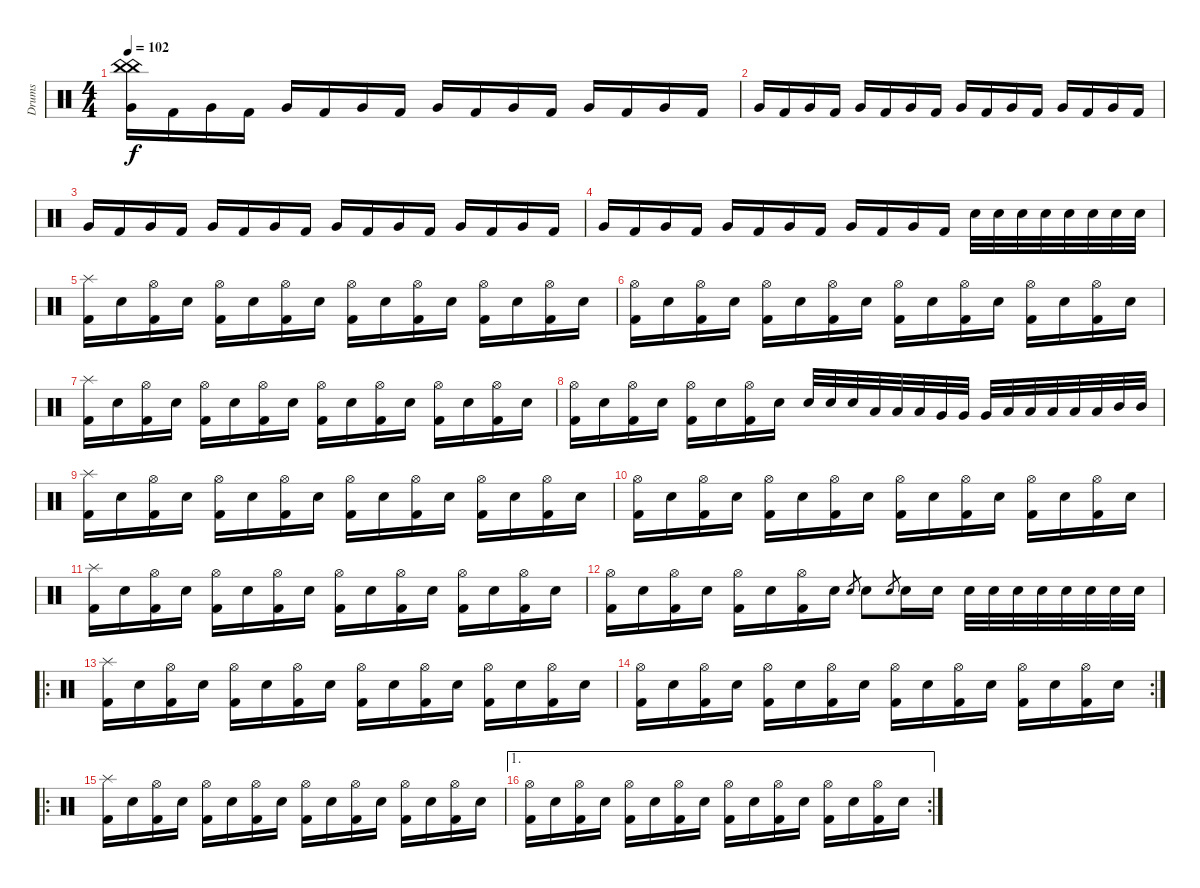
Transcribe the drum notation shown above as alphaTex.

\track ("Drums" "Drums") {instrument percussion}
\staff {score}
\articulation defaults
\ts (4 4)
\tempo 102
\clef neutral
\ks c
("China (hit)" "China (hit)" "Very Low Tom (hit)").16{dy f} "Kick (hit) 2".16 "Very Low Tom (hit)".16 "Kick (hit) 2".16 "Very Low Tom (hit)".16 "Kick (hit) 2".16 "Very Low Tom (hit)".16 "Kick (hit) 2".16 "Very Low Tom (hit)".16 "Kick (hit) 2".16 "Very Low Tom (hit)".16 "Kick (hit) 2".16 "Very Low Tom (hit)".16 "Kick (hit) 2".16 "Very Low Tom (hit)".16 "Kick (hit) 2".16 |
"Very Low Tom (hit)".16 "Kick (hit) 2".16 "Very Low Tom (hit)".16 "Kick (hit) 2".16 "Very Low Tom (hit)".16 "Kick (hit) 2".16 "Very Low Tom (hit)".16 "Kick (hit) 2".16 "Very Low Tom (hit)".16 "Kick (hit) 2".16 "Very Low Tom (hit)".16 "Kick (hit) 2".16 "Very Low Tom (hit)".16 "Kick (hit) 2".16 "Very Low Tom (hit)".16 "Kick (hit) 2".16 |
"Very Low Tom (hit)".16 "Kick (hit) 2".16 "Very Low Tom (hit)".16 "Kick (hit) 2".16 "Very Low Tom (hit)".16 "Kick (hit) 2".16 "Very Low Tom (hit)".16 "Kick (hit) 2".16 "Very Low Tom (hit)".16 "Kick (hit) 2".16 "Very Low Tom (hit)".16 "Kick (hit) 2".16 "Very Low Tom (hit)".16 "Kick (hit) 2".16 "Very Low Tom (hit)".16 "Kick (hit) 2".16 |
"Very Low Tom (hit)".16 "Kick (hit) 2".16 "Very Low Tom (hit)".16 "Kick (hit) 2".16 "Very Low Tom (hit)".16 "Kick (hit) 2".16 "Very Low Tom (hit)".16 "Kick (hit) 2".16 "Very Low Tom (hit)".16 "Kick (hit) 2".16 "Very Low Tom (hit)".16 "Kick (hit) 2".16 "Electric Snare (hit)".32 "Electric Snare (hit)".32 "Electric Snare (hit)".32 "Electric Snare (hit)".32 "Electric Snare (hit)".32 "Electric Snare (hit)".32 "Electric Snare (hit)".32 "Electric Snare (hit)".32 |
("Splash (hit)" "Kick (hit) 2").16 "Electric Snare (hit)".16 ("Hi-Hat (open)" "Kick (hit) 2").16 "Electric Snare (hit)".16 ("Hi-Hat (open)" "Kick (hit) 2").16 "Electric Snare (hit)".16 ("Hi-Hat (open)" "Kick (hit) 2").16 "Electric Snare (hit)".16 ("Hi-Hat (open)" "Kick (hit) 2").16 "Electric Snare (hit)".16 ("Hi-Hat (open)" "Kick (hit) 2").16 "Electric Snare (hit)".16 ("Hi-Hat (open)" "Kick (hit) 2").16 "Electric Snare (hit)".16 ("Hi-Hat (open)" "Kick (hit) 2").16 "Electric Snare (hit)".16 |
("Hi-Hat (open)" "Kick (hit) 2").16 "Electric Snare (hit)".16 ("Hi-Hat (open)" "Kick (hit) 2").16 "Electric Snare (hit)".16 ("Hi-Hat (open)" "Kick (hit) 2").16 "Electric Snare (hit)".16 ("Hi-Hat (open)" "Kick (hit) 2").16 "Electric Snare (hit)".16 ("Hi-Hat (open)" "Kick (hit) 2").16 "Electric Snare (hit)".16 ("Hi-Hat (open)" "Kick (hit) 2").16 "Electric Snare (hit)".16 ("Hi-Hat (open)" "Kick (hit) 2").16 "Electric Snare (hit)".16 ("Hi-Hat (open)" "Kick (hit) 2").16 "Electric Snare (hit)".16 |
("Splash (hit)" "Kick (hit) 2").16 "Electric Snare (hit)".16 ("Hi-Hat (open)" "Kick (hit) 2").16 "Electric Snare (hit)".16 ("Hi-Hat (open)" "Kick (hit) 2").16 "Electric Snare (hit)".16 ("Hi-Hat (open)" "Kick (hit) 2").16 "Electric Snare (hit)".16 ("Hi-Hat (open)" "Kick (hit) 2").16 "Electric Snare (hit)".16 ("Hi-Hat (open)" "Kick (hit) 2").16 "Electric Snare (hit)".16 ("Hi-Hat (open)" "Kick (hit) 2").16 "Electric Snare (hit)".16 ("Hi-Hat (open)" "Kick (hit) 2").16 "Electric Snare (hit)".16 |
("Hi-Hat (open)" "Kick (hit) 2").16 "Electric Snare (hit)".16 ("Hi-Hat (open)" "Kick (hit) 2").16 "Electric Snare (hit)".16 ("Hi-Hat (open)" "Kick (hit) 2").16 "Electric Snare (hit)".16 ("Hi-Hat (open)" "Kick (hit) 2").16 "Electric Snare (hit)".16 "Electric Snare (hit)".32 "Electric Snare (hit)".32 "Electric Snare (hit)".32 "Low Tom (hit)".32 "Low Tom (hit)".32 "Low Tom (hit)".32 "Very Low Tom (hit)".32 "Very Low Tom (hit)".32 "Very Low Tom (hit)".32 "Low Floor Tom (hit)".32 "Low Floor Tom (hit)".32 "Low Tom (hit)".32 "Low Tom (hit)".32 "Low Tom (hit)".32 "Mid Tom (hit)".32 "Mid Tom (hit)".32 |
("Splash (hit)" "Kick (hit) 2").16 "Electric Snare (hit)".16 ("Hi-Hat (open)" "Kick (hit) 2").16 "Electric Snare (hit)".16 ("Hi-Hat (open)" "Kick (hit) 2").16 "Electric Snare (hit)".16 ("Hi-Hat (open)" "Kick (hit) 2").16 "Electric Snare (hit)".16 ("Hi-Hat (open)" "Kick (hit) 2").16 "Electric Snare (hit)".16 ("Hi-Hat (open)" "Kick (hit) 2").16 "Electric Snare (hit)".16 ("Hi-Hat (open)" "Kick (hit) 2").16 "Electric Snare (hit)".16 ("Hi-Hat (open)" "Kick (hit) 2").16 "Electric Snare (hit)".16 |
("Hi-Hat (open)" "Kick (hit) 2").16 "Electric Snare (hit)".16 ("Hi-Hat (open)" "Kick (hit) 2").16 "Electric Snare (hit)".16 ("Hi-Hat (open)" "Kick (hit) 2").16 "Electric Snare (hit)".16 ("Hi-Hat (open)" "Kick (hit) 2").16 "Electric Snare (hit)".16 ("Hi-Hat (open)" "Kick (hit) 2").16 "Electric Snare (hit)".16 ("Hi-Hat (open)" "Kick (hit) 2").16 "Electric Snare (hit)".16 ("Hi-Hat (open)" "Kick (hit) 2").16 "Electric Snare (hit)".16 ("Hi-Hat (open)" "Kick (hit) 2").16 "Electric Snare (hit)".16 |
("Splash (hit)" "Kick (hit) 2").16 "Electric Snare (hit)".16 ("Hi-Hat (open)" "Kick (hit) 2").16 "Electric Snare (hit)".16 ("Hi-Hat (open)" "Kick (hit) 2").16 "Electric Snare (hit)".16 ("Hi-Hat (open)" "Kick (hit) 2").16 "Electric Snare (hit)".16 ("Hi-Hat (open)" "Kick (hit) 2").16 "Electric Snare (hit)".16 ("Hi-Hat (open)" "Kick (hit) 2").16 "Electric Snare (hit)".16 ("Hi-Hat (open)" "Kick (hit) 2").16 "Electric Snare (hit)".16 ("Hi-Hat (open)" "Kick (hit) 2").16 "Electric Snare (hit)".16 |
("Hi-Hat (open)" "Kick (hit) 2").16 "Electric Snare (hit)".16 ("Hi-Hat (open)" "Kick (hit) 2").16 "Electric Snare (hit)".16 ("Hi-Hat (open)" "Kick (hit) 2").16 "Electric Snare (hit)".16 ("Hi-Hat (open)" "Kick (hit) 2").16 "Electric Snare (hit)".16 "Electric Snare (hit)".8{gr} "Electric Snare (hit)".8 "Electric Snare (hit)".8{gr} "Electric Snare (hit)".16 "Electric Snare (hit)".16 "Electric Snare (hit)".32 "Electric Snare (hit)".32 "Electric Snare (hit)".32 "Electric Snare (hit)".32 "Electric Snare (hit)".32 "Electric Snare (hit)".32 "Electric Snare (hit)".32 "Electric Snare (hit)".32 |
\ro
("Splash (hit)" "Kick (hit) 2").16 "Electric Snare (hit)".16 ("Hi-Hat (open)" "Kick (hit) 2").16 "Electric Snare (hit)".16 ("Hi-Hat (open)" "Kick (hit) 2").16 "Electric Snare (hit)".16 ("Hi-Hat (open)" "Kick (hit) 2").16 "Electric Snare (hit)".16 ("Hi-Hat (open)" "Kick (hit) 2").16 "Electric Snare (hit)".16 ("Hi-Hat (open)" "Kick (hit) 2").16 "Electric Snare (hit)".16 ("Hi-Hat (open)" "Kick (hit) 2").16 "Electric Snare (hit)".16 ("Hi-Hat (open)" "Kick (hit) 2").16 "Electric Snare (hit)".16 |
\rc 2
("Hi-Hat (open)" "Kick (hit) 2").16 "Electric Snare (hit)".16 ("Hi-Hat (open)" "Kick (hit) 2").16 "Electric Snare (hit)".16 ("Hi-Hat (open)" "Kick (hit) 2").16 "Electric Snare (hit)".16 ("Hi-Hat (open)" "Kick (hit) 2").16 "Electric Snare (hit)".16 ("Hi-Hat (open)" "Kick (hit) 2").16 "Electric Snare (hit)".16 ("Hi-Hat (open)" "Kick (hit) 2").16 "Electric Snare (hit)".16 ("Hi-Hat (open)" "Kick (hit) 2").16 "Electric Snare (hit)".16 ("Hi-Hat (open)" "Kick (hit) 2").16 "Electric Snare (hit)".16 |
\ro
("Splash (hit)" "Kick (hit) 2").16 "Electric Snare (hit)".16 ("Hi-Hat (open)" "Kick (hit) 2").16 "Electric Snare (hit)".16 ("Hi-Hat (open)" "Kick (hit) 2").16 "Electric Snare (hit)".16 ("Hi-Hat (open)" "Kick (hit) 2").16 "Electric Snare (hit)".16 ("Hi-Hat (open)" "Kick (hit) 2").16 "Electric Snare (hit)".16 ("Hi-Hat (open)" "Kick (hit) 2").16 "Electric Snare (hit)".16 ("Hi-Hat (open)" "Kick (hit) 2").16 "Electric Snare (hit)".16 ("Hi-Hat (open)" "Kick (hit) 2").16 "Electric Snare (hit)".16 |
\ae 1
\rc 2
("Hi-Hat (open)" "Kick (hit) 2").16 "Electric Snare (hit)".16 ("Hi-Hat (open)" "Kick (hit) 2").16 "Electric Snare (hit)".16 ("Hi-Hat (open)" "Kick (hit) 2").16 "Electric Snare (hit)".16 ("Hi-Hat (open)" "Kick (hit) 2").16 "Electric Snare (hit)".16 ("Hi-Hat (open)" "Kick (hit) 2").16 "Electric Snare (hit)".16 ("Hi-Hat (open)" "Kick (hit) 2").16 "Electric Snare (hit)".16 ("Hi-Hat (open)" "Kick (hit) 2").16 "Electric Snare (hit)".16 ("Hi-Hat (open)" "Kick (hit) 2").16 "Electric Snare (hit)".16
